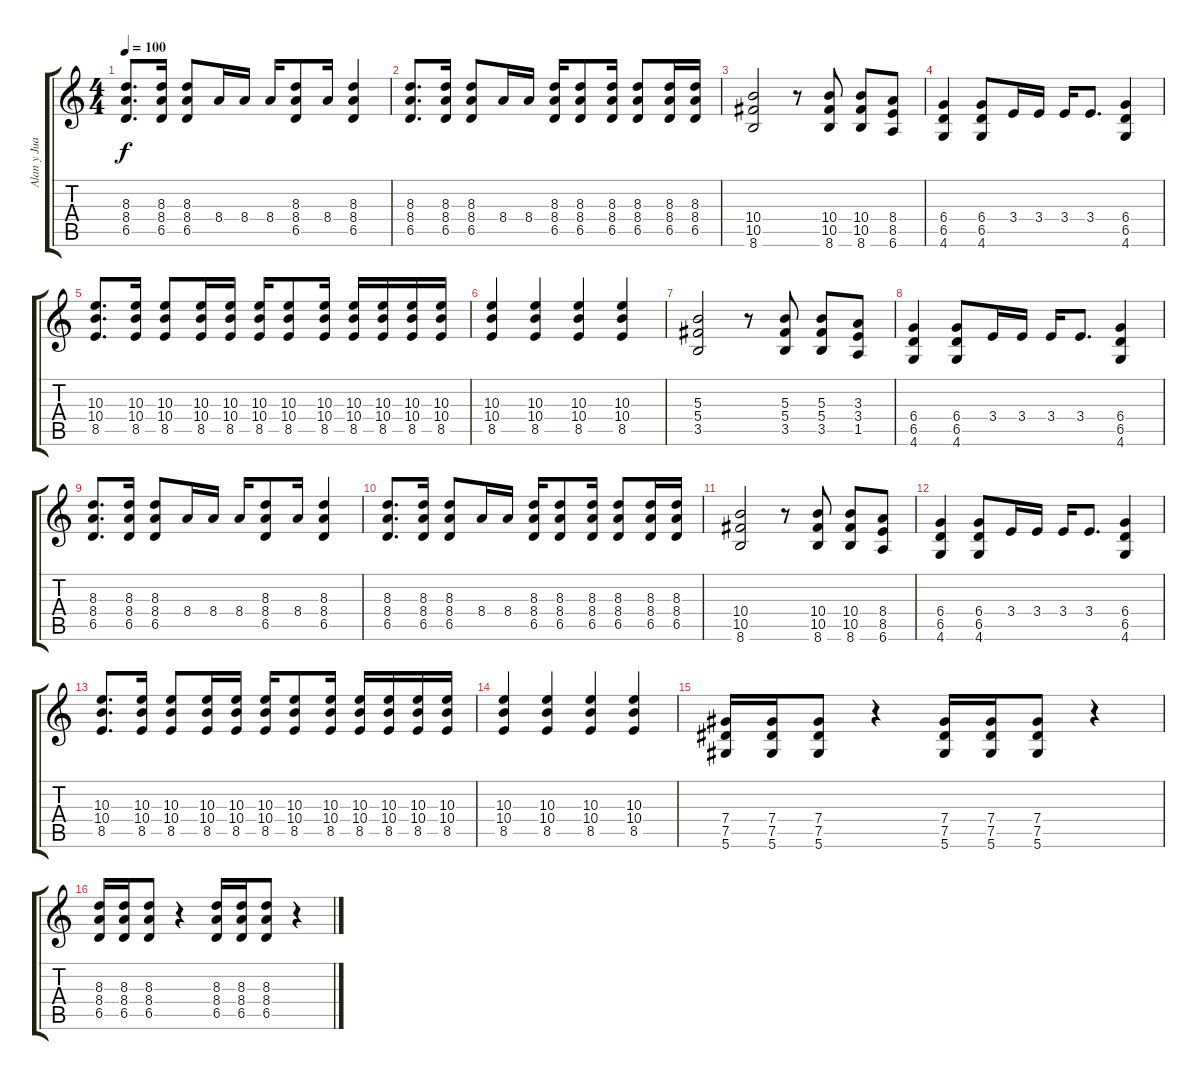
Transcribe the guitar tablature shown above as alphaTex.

\track ("Alan y Juan" "Alan y Jua") {instrument distortionguitar}
\staff {score tabs}
\tuning (Eb4 Bb3 Gb3 Db3 Ab2 Eb2) {hide}
\ts (4 4)
\tempo 100
\clef g2
\ks c
(8.3 8.4 6.5).8{d dy f} (8.3 8.4 6.5).16 (8.3 8.4 6.5).8 8.4.16 8.4.16 8.4.16 (8.3 8.4 6.5).8 8.4.16 (8.3 8.4 6.5).4 |
(8.3 8.4 6.5).8{d} (8.3 8.4 6.5).16 (8.3 8.4 6.5).8 8.4.16 8.4.16 (8.3 8.4 6.5).16 (8.3 8.4 6.5).8 (8.3 8.4 6.5).16 (8.3 8.4 6.5).8 (8.3 8.4 6.5).16 (8.3 8.4 6.5).16 |
(10.4 10.5 8.6).2 r.8 (10.4 10.5 8.6).8 (10.4 10.5 8.6).8 (8.4 8.5 6.6).8 |
(6.4 6.5 4.6).4 (6.4 6.5 4.6).8 3.4.16 3.4.16 3.4.16 3.4.8{d} (6.4 6.5 4.6).4 |
(10.3 10.4 8.5).8{d} (10.3 10.4 8.5).16 (10.3 10.4 8.5).8 (10.3 10.4 8.5).16 (10.3 10.4 8.5).16 (10.3 10.4 8.5).16 (10.3 10.4 8.5).8 (10.3 10.4 8.5).16 (10.3 10.4 8.5).16 (10.3 10.4 8.5).16 (10.3 10.4 8.5).16 (10.3 10.4 8.5).16 |
(10.3 10.4 8.5).4 (10.3 10.4 8.5).4 (10.3 10.4 8.5).4 (10.3 10.4 8.5).4 |
(5.3 5.4 3.5).2 r.8 (5.3 5.4 3.5).8 (5.3 5.4 3.5).8 (3.3 3.4 1.5).8 |
(6.4 6.5 4.6).4 (6.4 6.5 4.6).8 3.4.16 3.4.16 3.4.16 3.4.8{d} (6.4 6.5 4.6).4 |
(8.3 8.4 6.5).8{d} (8.3 8.4 6.5).16 (8.3 8.4 6.5).8 8.4.16 8.4.16 8.4.16 (8.3 8.4 6.5).8 8.4.16 (8.3 8.4 6.5).4 |
(8.3 8.4 6.5).8{d} (8.3 8.4 6.5).16 (8.3 8.4 6.5).8 8.4.16 8.4.16 (8.3 8.4 6.5).16 (8.3 8.4 6.5).8 (8.3 8.4 6.5).16 (8.3 8.4 6.5).8 (8.3 8.4 6.5).16 (8.3 8.4 6.5).16 |
(10.4 10.5 8.6).2 r.8 (10.4 10.5 8.6).8 (10.4 10.5 8.6).8 (8.4 8.5 6.6).8 |
(6.4 6.5 4.6).4 (6.4 6.5 4.6).8 3.4.16 3.4.16 3.4.16 3.4.8{d} (6.4 6.5 4.6).4 |
(10.3 10.4 8.5).8{d} (10.3 10.4 8.5).16 (10.3 10.4 8.5).8 (10.3 10.4 8.5).16 (10.3 10.4 8.5).16 (10.3 10.4 8.5).16 (10.3 10.4 8.5).8 (10.3 10.4 8.5).16 (10.3 10.4 8.5).16 (10.3 10.4 8.5).16 (10.3 10.4 8.5).16 (10.3 10.4 8.5).16 |
(10.3 10.4 8.5).4 (10.3 10.4 8.5).4 (10.3 10.4 8.5).4 (10.3 10.4 8.5).4 |
(7.4 7.5 5.6).16 (7.4 7.5 5.6).16 (7.4 7.5 5.6).8 r.4 (7.4 7.5 5.6).16 (7.4 7.5 5.6).16 (7.4 7.5 5.6).8 r.4 |
(8.3 8.4 6.5).16 (8.3 8.4 6.5).16 (8.3 8.4 6.5).8 r.4 (8.3 8.4 6.5).16 (8.3 8.4 6.5).16 (8.3 8.4 6.5).8 r.4
